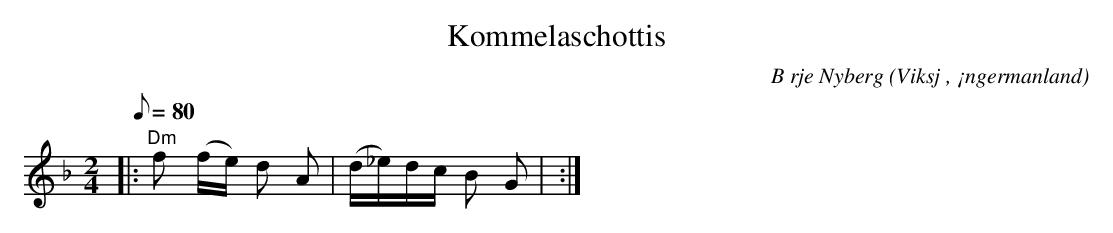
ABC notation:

X:1
T:Kommelaschottis
C:B rje Nyberg
O:Viksj , ¡ngermanland
M:2/4
L:1/8
Q:80
K:Dm
|: "Dm"f (f/2e/2) d A | (d/2_e/2)d/2c/2 B G | :|
